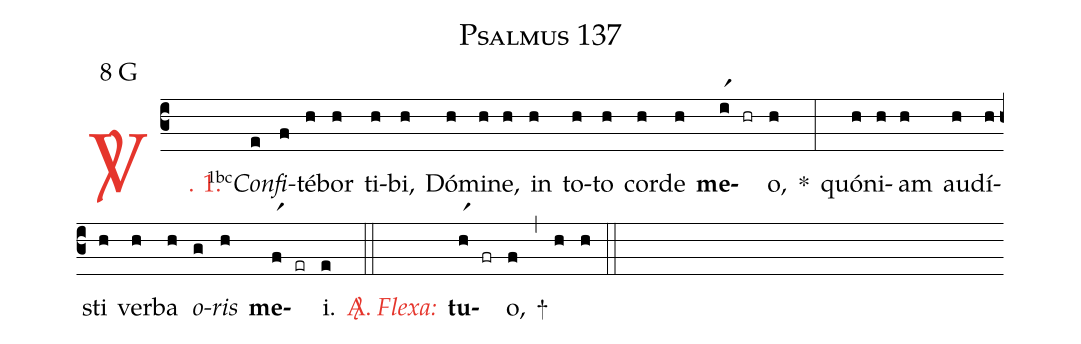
name: Psalmus 137;
mode: 8;
mode-differentia: G;
%%
(c3)

<c><sp>V/</sp>. 1.</c>() <v>\VSup{1bc}</v><i>Con</i>(e)<i>fi</i>(f)té(h)bor(h) ti(h)bi,(h) Dó(h)mi(h)ne,(h) in(h) to(h)to(h) cor(h)de(h) <b>me</b>(ir1)(hr)o,(h) *(:) quó(h)ni(h)am(h) au(h)dí(h)sti(h) ver(h)ba(h) <i>o</i>(g)<i>ris</i>(h) <b>me</b>(fr1)(er)i.(e)

<c><sp>A/</sp>.</c>(::)

<nlba><c><i>Flexa:</i></c>() <b>tu</b></nlba>(hr1)(fr)o,(f) +(,) (h) (h)

(::)
